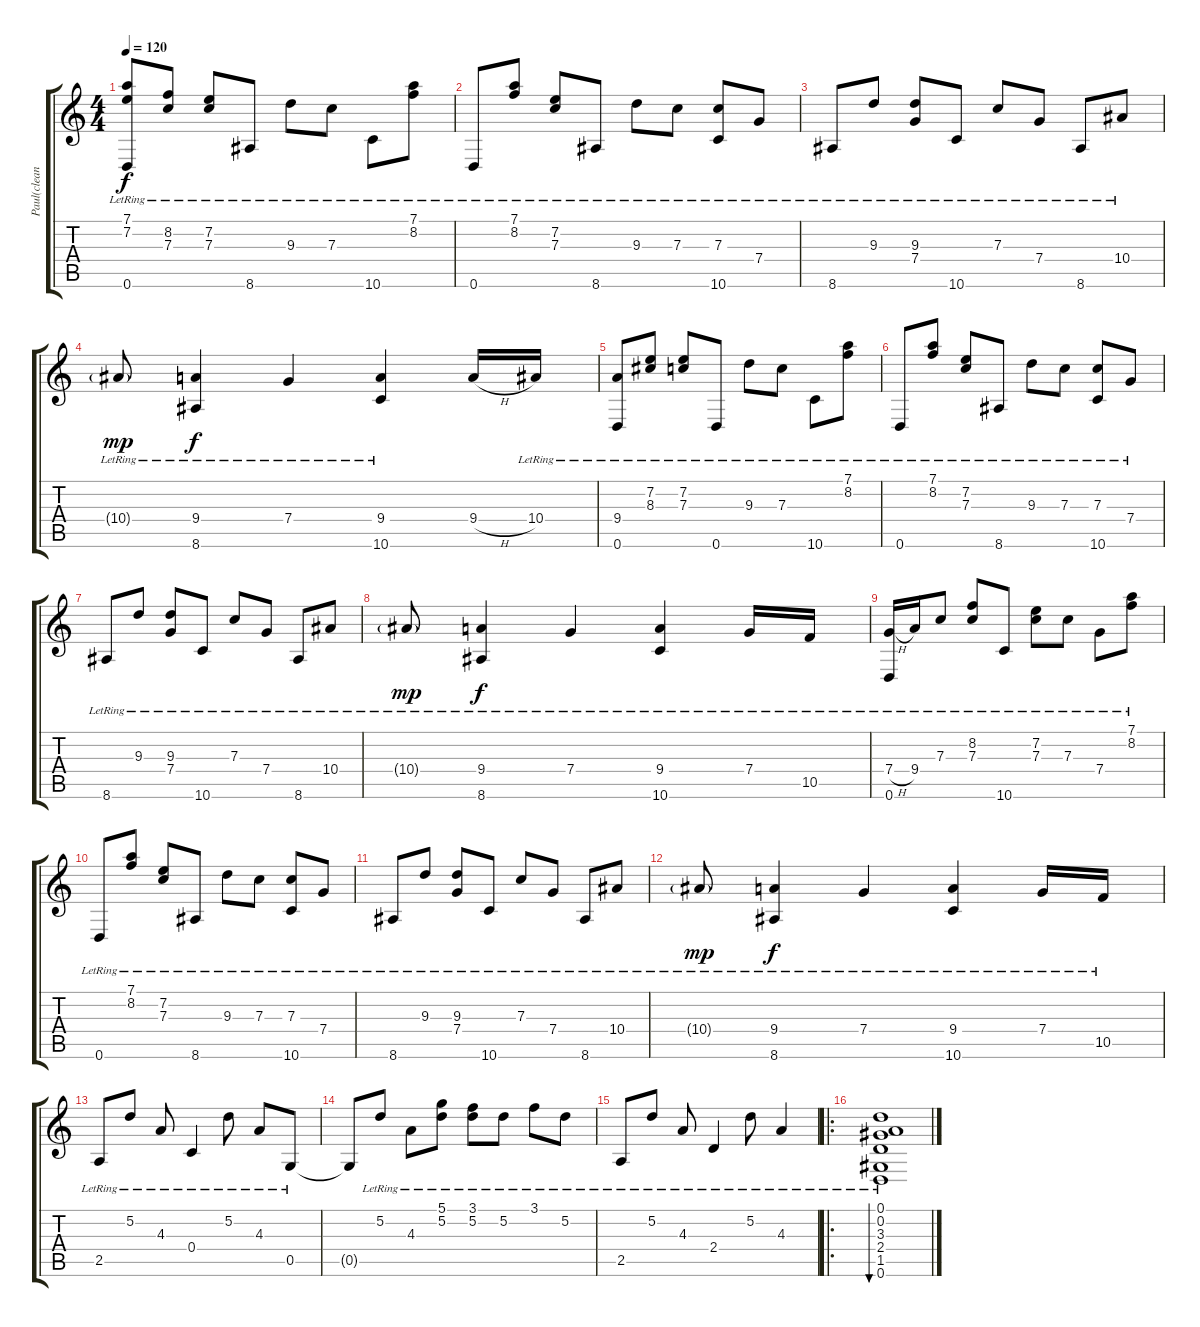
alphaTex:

\track ("Paul(clean)" "Paul(clean") {instrument electricguitarjazz}
\staff {score tabs}
\tuning (D4 A3 F3 C3 G2 D2) {hide}
\ts (4 4)
\tempo 120
\clef g2
\ks c
(7.1{lr} 7.2{lr} 0.6{lr}).8{dy f} (8.2{lr} 7.3{lr}).8 (7.2{lr} 7.3{lr}).8 8.6{lr}.8 9.3{lr}.8 7.3{lr}.8 10.6{lr}.8 (7.1{lr} 8.2{lr}).8 |
0.6{lr}.8 (7.1{lr} 8.2{lr}).8 (7.2{lr} 7.3{lr}).8 8.6{lr}.8 9.3{lr}.8 7.3{lr}.8 (7.3{lr} 10.6{lr}).8 7.4{lr}.8 |
8.6{lr}.8 9.3{lr}.8 (9.3{lr} 7.4{lr}).8 10.6{lr}.8 7.3{lr}.8 7.4{lr}.8 8.6{lr}.8 10.4{lr}.8 |
10.4{g lr}.8{dy mp} (9.4{lr} 8.6{lr}).4{dy f} 7.4{lr}.4 (9.4{lr} 10.6{lr}).4 9.4{h}.16 10.4{lr}.16 |
(9.4{lr} 0.6{lr}).8 (7.2{lr} 8.3{lr}).8 (7.2{lr} 7.3{lr}).8 0.6{lr}.8 9.3{lr}.8 7.3{lr}.8 10.6{lr}.8 (7.1{lr} 8.2{lr}).8 |
0.6{lr}.8 (7.1{lr} 8.2{lr}).8 (7.2{lr} 7.3{lr}).8 8.6{lr}.8 9.3{lr}.8 7.3{lr}.8 (7.3{lr} 10.6{lr}).8 7.4{lr}.8 |
8.6{lr}.8 9.3{lr}.8 (9.3{lr} 7.4{lr}).8 10.6{lr}.8 7.3{lr}.8 7.4{lr}.8 8.6{lr}.8 10.4{lr}.8 |
10.4{g lr}.8{dy mp} (9.4{lr} 8.6{lr}).4{dy f} 7.4{lr}.4 (9.4{lr} 10.6{lr}).4 7.4{lr}.16 10.5{lr}.16 |
(7.4{h} 0.6{lr}).16 9.4{lr}.16 7.3{lr}.8 (8.2{lr} 7.3{lr}).8 10.6{lr}.8 (7.2{lr} 7.3{lr}).8 7.3{lr}.8 7.4{lr}.8 (7.1{lr} 8.2{lr}).8 |
0.6{lr}.8 (7.1{lr} 8.2{lr}).8 (7.2{lr} 7.3{lr}).8 8.6{lr}.8 9.3{lr}.8 7.3{lr}.8 (7.3{lr} 10.6{lr}).8 7.4{lr}.8 |
8.6{lr}.8 9.3{lr}.8 (9.3{lr} 7.4{lr}).8 10.6{lr}.8 7.3{lr}.8 7.4{lr}.8 8.6{lr}.8 10.4{lr}.8 |
10.4{g lr}.8{dy mp} (9.4{lr} 8.6{lr}).4{dy f} 7.4{lr}.4 (9.4{lr} 10.6{lr}).4 7.4{lr}.16 10.5{lr}.16 |
2.5{lr}.8 5.2{lr}.8 4.3{lr}.8 0.4{lr}.4 5.2{lr}.8 4.3{lr}.8 0.5{lr}.8 |
0.5{t}.8 5.2{lr}.8 4.3{lr}.8 (5.1{lr} 5.2{lr}).8 (3.1{lr} 5.2{lr}).8 5.2{lr}.8 3.1{lr}.8 5.2{lr}.8 |
2.5{lr}.8 5.2{lr}.8 4.3{lr}.8 2.4{lr}.4 5.2{lr}.8 4.3{lr}.4 |
\ro
(0.1{lr} 0.2{lr} 3.3{lr} 2.4{lr} 1.5{lr} 0.6{lr}).1{bu 480}
